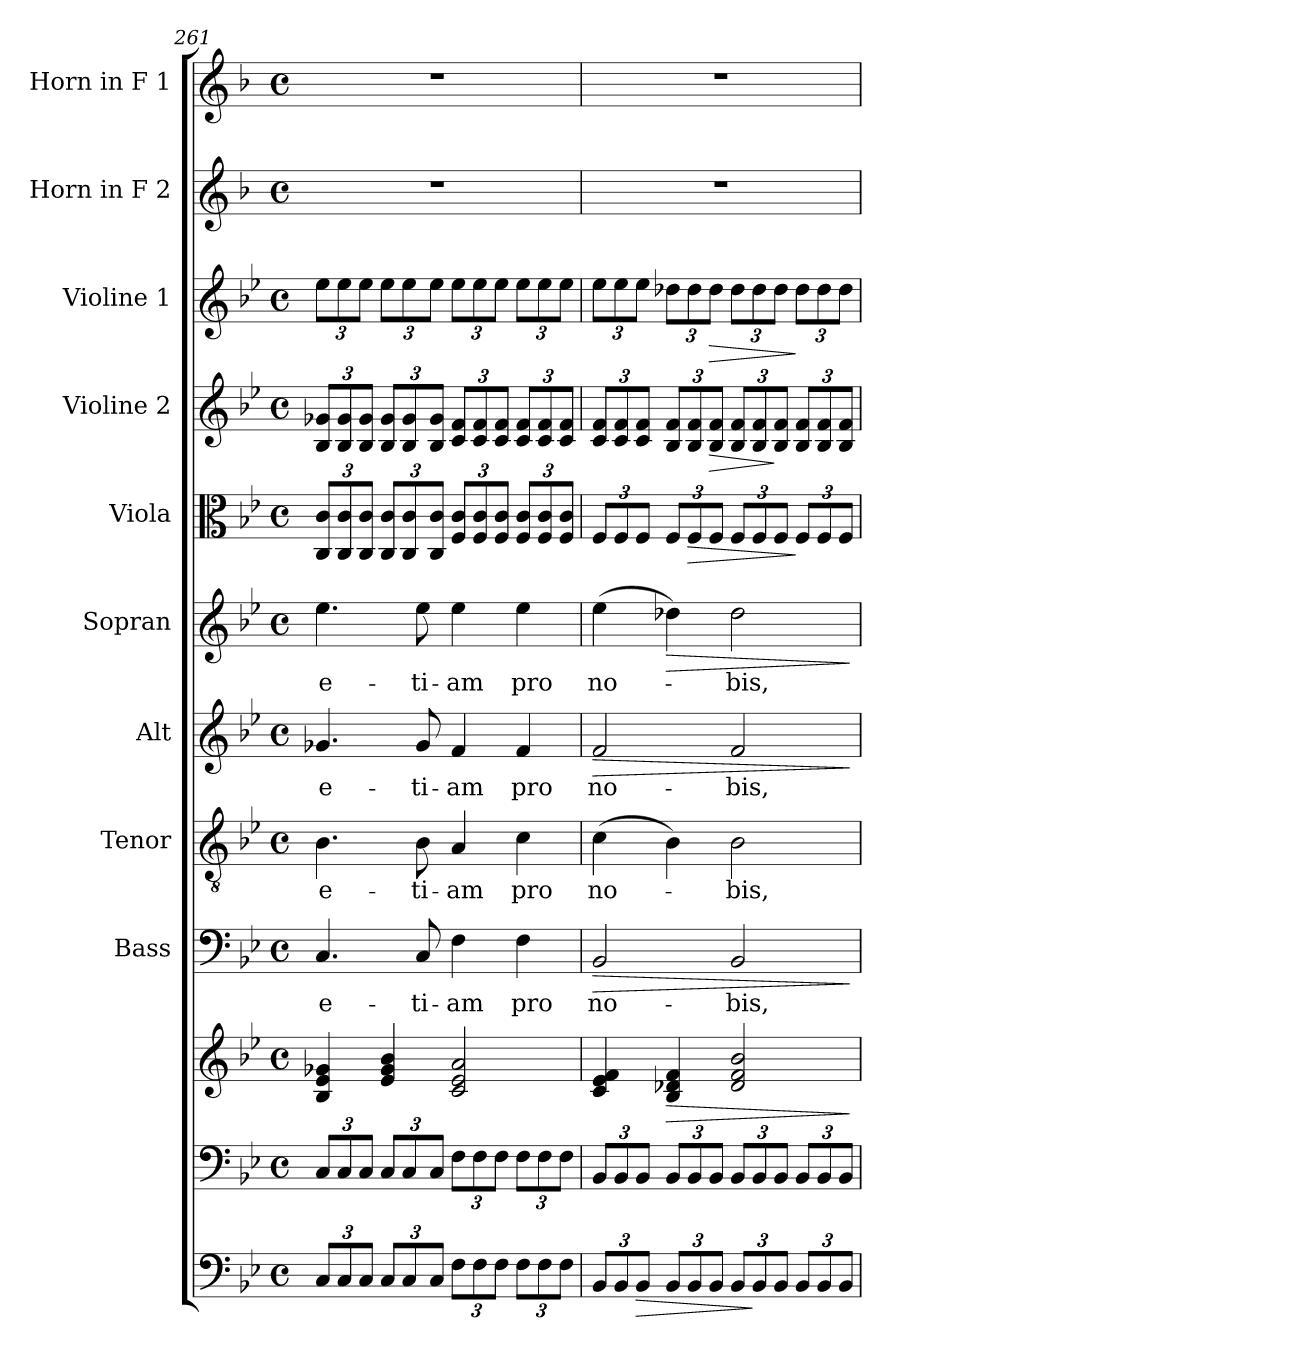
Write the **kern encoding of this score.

**kern	**dynam	**kern	**kern	**dynam	**kern	**text	**dynam	**kern	**text	**kern	**text	**dynam	**kern	**text	**dynam	**kern	**dynam	**kern	**dynam	**kern	**dynam	**kern	**kern
*part11	*part11	*part10	*part10	*part10	*part9	*part9	*part9	*part8	*part8	*part7	*part7	*part7	*part6	*part6	*part6	*part5	*part5	*part4	*part4	*part3	*part3	*part2	*part1
*staff12	*staff12	*staff11	*staff10	*staff10/11	*staff9	*staff9	*staff9	*staff8	*staff8	*staff7	*staff7	*staff7	*staff6	*staff6	*staff6	*staff5	*staff5	*staff4	*staff4	*staff3	*staff3	*staff2	*staff1
*	*	*	*	*	*I"Bass	*	*	*I"Tenor	*	*I"Alt	*	*	*I"Sopran	*	*	*I"Viola	*	*I"Violine 2	*	*I"Violine 1	*	*I"Horn in F 2	*I"Horn in F 1
*	*	*	*	*	*I'B.	*	*	*I'T.	*	*I'A.	*	*	*I'S.	*	*	*I'Vla.	*	*I'Vl. 2	*	*I'Vl. 1	*	*	*
!!LO:PB:g=z
*clefF4	*	*clefF4	*clefG2	*	*clefF4	*	*	*clefGv2	*	*clefG2	*	*	*clefG2	*	*	*clefC3	*	*clefG2	*	*clefG2	*	*clefG2	*clefG2
*ITrd7c12	*	*	*	*	*	*	*	*	*	*	*	*	*	*	*	*	*	*	*	*	*	*ITrd4c7	*ITrd4c7
*k[b-e-]	*	*k[b-e-]	*k[b-e-]	*	*k[b-e-]	*	*	*k[b-e-]	*	*k[b-e-]	*	*	*k[b-e-]	*	*	*k[b-e-]	*	*k[b-e-]	*	*k[b-e-]	*	*k[b-e-]	*k[b-e-]
*B-:	*	*B-:	*B-:	*	*B-:	*	*	*B-:	*	*B-:	*	*	*B-:	*	*	*B-:	*	*B-:	*	*B-:	*	*B-:	*B-:
*M4/4	*	*M4/4	*M4/4	*	*M4/4	*	*	*M4/4	*	*M4/4	*	*	*M4/4	*	*	*M4/4	*	*M4/4	*	*M4/4	*	*M4/4	*M4/4
*met(c)	*	*met(c)	*met(c)	*	*met(c)	*	*	*met(c)	*	*met(c)	*	*	*met(c)	*	*	*met(c)	*	*met(c)	*	*met(c)	*	*met(c)	*met(c)
=261	=261	=261	=261	=261	=261	=261	=261	=261	=261	=261	=261	=261	=261	=261	=261	=261	=261	=261	=261	=261	=261	=261	=261
!	!	!	!	!	!	!LO:LY:b	!	!	!LO:LY:b	!	!LO:LY:b	!	!	!LO:LY:b	!	!	!	!	!	!	!	!	!
12CC/L	.	12C/L	4B-/ 4e-/ 4g-X/	.	4.C/	e-	.	4.B-\	e-	4.g-X/	e-	.	4.ee-\	e-	.	12C/ 12c/L	.	12B-/ 12g-X/L	.	12ee-\L	.	1r	1r
12CC/	.	12C/	.	.	.	.	.	.	.	.	.	.	.	.	.	12C/ 12c/	.	12B-/ 12g-/	.	12ee-\	.	.	.
12CC/J	.	12C/J	.	.	.	.	.	.	.	.	.	.	.	.	.	12C/ 12c/J	.	12B-/ 12g-/J	.	12ee-\J	.	.	.
12CC/L	.	12C/L	4e-/ 4g-/ 4b-/	.	.	.	.	.	.	.	.	.	.	.	.	12C/ 12c/L	.	12B-/ 12g-/L	.	12ee-\L	.	.	.
12CC/	.	12C/	.	.	.	.	.	.	.	.	.	.	.	.	.	12C/ 12c/	.	12B-/ 12g-/	.	12ee-\	.	.	.
!	!	!	!	!	!	!LO:LY:b	!	!	!LO:LY:b	!	!LO:LY:b	!	!	!LO:LY:b	!	!	!	!	!	!	!	!	!
.	.	.	.	.	8C/	-ti-	.	8B-\	-ti-	8g-/	-ti-	.	8ee-\	-ti-	.	.	.	.	.	.	.	.	.
12CC/J	.	12C/J	.	.	.	.	.	.	.	.	.	.	.	.	.	12C/ 12c/J	.	12B-/ 12g-/J	.	12ee-\J	.	.	.
!	!	!	!	!	!	!LO:LY:b	!	!	!LO:LY:b	!	!LO:LY:b	!	!	!LO:LY:b	!	!	!	!	!	!	!	!	!
12FF\L	.	12F\L	2c/ 2e-/ 2a/	.	4F\	-am	.	4A/	-am	4f/	-am	.	4ee-\	-am	.	12F/ 12c/L	.	12c/ 12f/L	.	12ee-\L	.	.	.
12FF\	.	12F\	.	.	.	.	.	.	.	.	.	.	.	.	.	12F/ 12c/	.	12c/ 12f/	.	12ee-\	.	.	.
12FF\J	.	12F\J	.	.	.	.	.	.	.	.	.	.	.	.	.	12F/ 12c/J	.	12c/ 12f/J	.	12ee-\J	.	.	.
!	!	!	!	!	!	!LO:LY:b	!	!	!LO:LY:b	!	!LO:LY:b	!	!	!LO:LY:b	!	!	!	!	!	!	!	!	!
12FF\L	.	12F\L	.	.	4F\	pro	.	4c\	pro	4f/	pro	.	4ee-\	pro	.	12F/ 12c/L	.	12c/ 12f/L	.	12ee-\L	.	.	.
12FF\	.	12F\	.	.	.	.	.	.	.	.	.	.	.	.	.	12F/ 12c/	.	12c/ 12f/	.	12ee-\	.	.	.
12FF\J	.	12F\J	.	.	.	.	.	.	.	.	.	.	.	.	.	12F/ 12c/J	.	12c/ 12f/J	.	12ee-\J	.	.	.
=262	=262	=262	=262	=262	=262	=262	=262	=262	=262	=262	=262	=262	=262	=262	=262	=262	=262	=262	=262	=262	=262	=262	=262
!	!	!	!	!	!	!LO:LY:b	!LO:HP:b	!	!LO:LY:b	!	!LO:LY:b	!LO:HP:b	!	!LO:LY:b	!	!	!	!	!	!	!	!	!
12BBB-/L	.	12BB-/L	4c/ 4e-/ 4f/	.	2BB-/	no-	>	(>4c\	no-	2f/	no-	>	(>4ee-\	no-	.	12F/L	.	12c/ 12f/L	.	12ee-\L	.	1r	1r
12BBB-/	.	12BB-/	.	.	.	.	.	.	.	.	.	.	.	.	.	12F/	.	12c/ 12f/	.	12ee-\	.	.	.
!	!LO:HP:b	!	!	!	!	!	!	!	!	!	!	!	!	!	!	!	!	!	!	!	!	!	!
12BBB-/J	>	12BB-/J	.	.	.	.	.	.	.	.	.	.	.	.	.	12F/J	.	12c/ 12f/J	.	12ee-\J	.	.	.
!	!	!	!	!LO:HP:b	!	!	!	!	!	!	!	!	!	!	!LO:HP:b	!	!	!	!	!	!	!	!
12BBB-/L	.	12BB-/L	4B-/ 4d-X/ 4f/	>	.	.	.	4B-\)	.	.	.	.	4dd-X\)	.	>	12F/L	.	12B-/ 12f/L	.	12dd-X\L	.	.	.
!	!	!	!	!	!	!	!	!	!	!	!	!	!	!	!	!	!LO:HP:b	!	!	!	!	!	!
12BBB-/	.	12BB-/	.	.	.	.	.	.	.	.	.	.	.	.	.	12F/	>	12B-/ 12f/	.	12dd-\	.	.	.
!	!	!	!	!	!	!	!	!	!	!	!	!	!	!	!	!	!	!	!LO:HP:b	!	!LO:HP:b	!	!
12BBB-/J	.	12BB-/J	.	.	.	.	.	.	.	.	.	.	.	.	.	12F/J	.	12B-/ 12f/J	>	12dd-\J	>	.	.
!	!	!	!	!	!	!LO:LY:b	!	!	!LO:LY:b	!	!LO:LY:b	!	!	!LO:LY:b	!	!	!	!	!	!	!	!	!
12BBB-/L	.	12BB-/L	2d-/ 2f/ 2b-/	.	2BB-/	-bis,	.	2B-\	-bis,	2f/	-bis,	.	2dd-\	-bis,	.	12F/L	.	12B-/ 12f/L	.	12dd-\L	.	.	.
12BBB-/	]	12BB-/	.	.	.	.	.	.	.	.	.	.	.	.	.	12F/	.	12B-/ 12f/	.	12dd-\	.	.	.
12BBB-/J	.	12BB-/J	.	.	.	.	.	.	.	.	.	.	.	.	.	12F/J	.	12B-/ 12f/J	]	12dd-\J	.	.	.
12BBB-/L	.	12BB-/L	.	.	.	.	.	.	.	.	.	.	.	.	.	12F/L	]	12B-/ 12f/L	.	12dd-\L	]	.	.
12BBB-/	.	12BB-/	.	.	.	.	.	.	.	.	.	.	.	.	.	12F/	.	12B-/ 12f/	.	12dd-\	.	.	.
12BBB-/J	.	12BB-/J	.	.	.	.	.	.	.	.	.	.	.	.	.	12F/J	.	12B-/ 12f/J	.	12dd-\J	.	.	.
.	.	.	.	]	.	.	]	.	.	.	.	]	.	.	]	.	.	.	.	.	.	.	.
=	=	=	=	=	=	=	=	=	=	=	=	=	=	=	=	=	=	=	=	=	=	=	=
*-	*-	*-	*-	*-	*-	*-	*-	*-	*-	*-	*-	*-	*-	*-	*-	*-	*-	*-	*-	*-	*-	*-	*-
